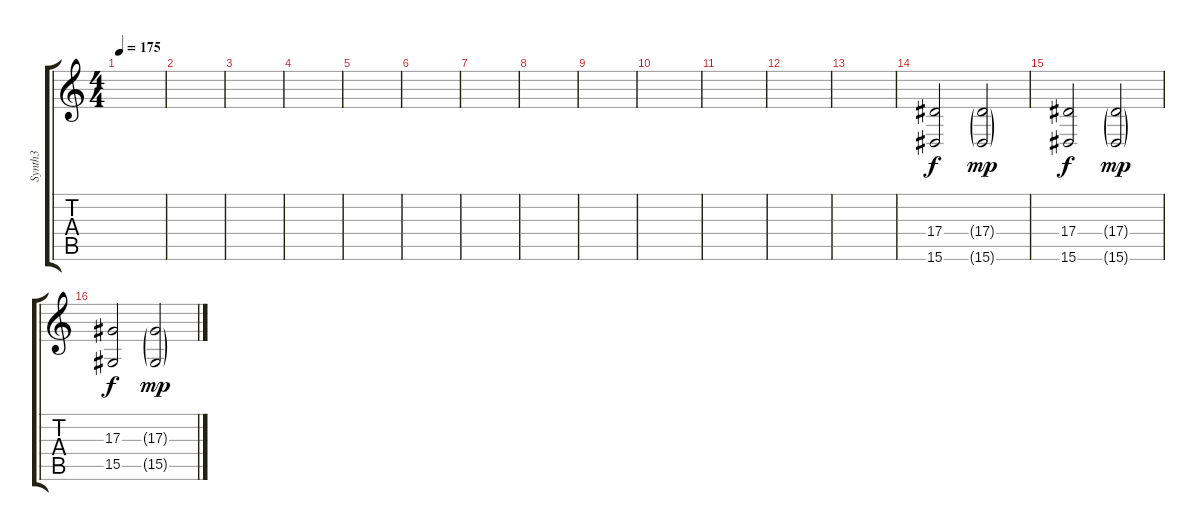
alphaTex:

\track ("Synth3" "Synth3") {instrument acousticgrandpiano}
\staff {score tabs}
\tuning (C4 G3 Eb3 Bb2 F2 C2) {hide}
\ts (4 4)
\tempo 175
\clef g2
\ks c
|
|
|
|
|
|
|
|
|
|
|
|
|
(17.4 15.6).2{volume 16 instrument acousticgrandpiano} (17.4{g} 15.6{g}).2{dy mp} |
(17.4 15.6).2{dy f instrument brightacousticpiano} (17.4{g} 15.6{g}).2{dy mp} |
(17.3 15.5).2{dy f} (17.3{g} 15.5{g}).2{dy mp}
